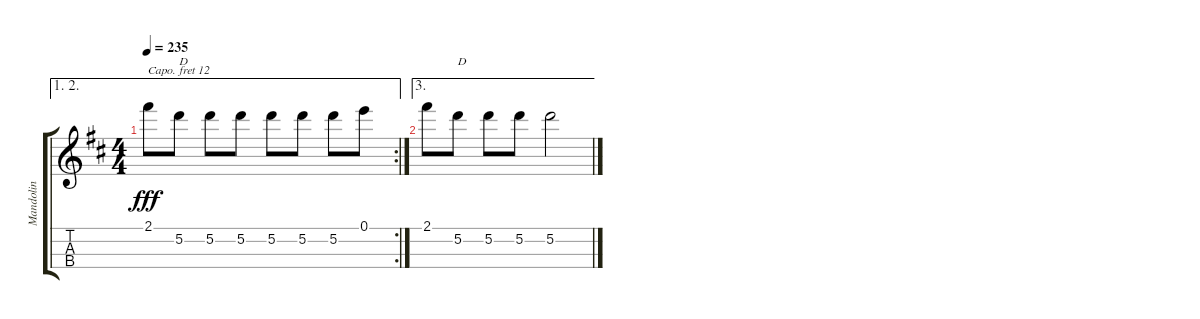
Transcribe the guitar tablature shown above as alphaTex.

\track ("Mandolin" "Mandolin") {instrument acousticguitarsteel}
\staff {score tabs}
\capo 12
\tuning (E4 A3 D3 G2) {hide}
\ae (1 2)
\rc 2
\ts (4 4)
\tempo 235
\clef g2
\ks d
2.1.8{dy fff} 5.2.8{txt "D"} 5.2.8 5.2.8 5.2.8 5.2.8 5.2.8 0.1.8 |
\ae 3
2.1.8 5.2.8{txt "D"} 5.2.8 5.2.8 5.2.2
